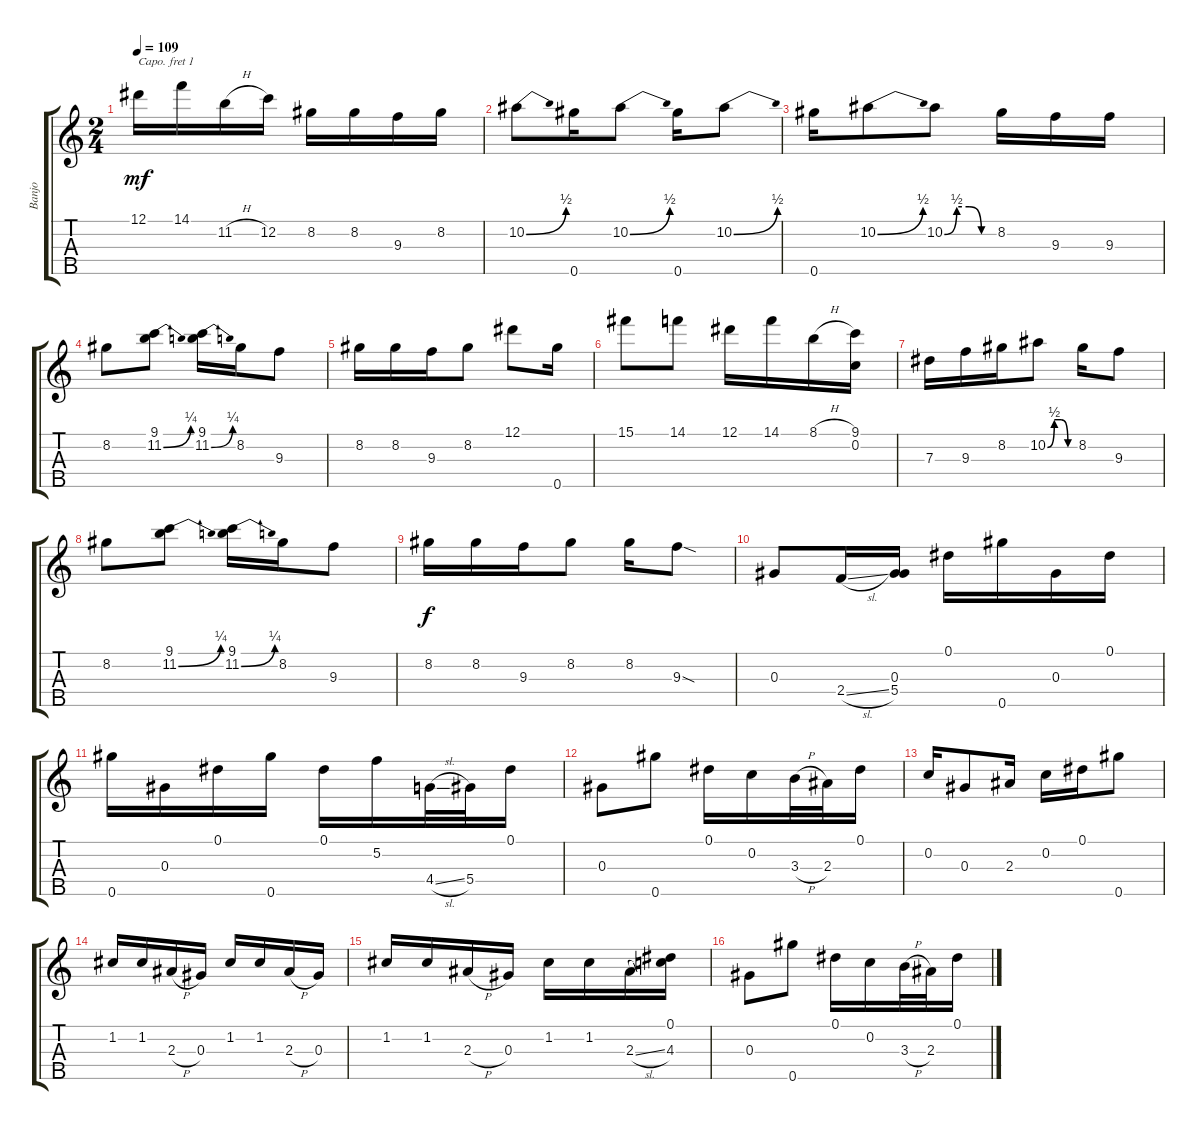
\track ("Banjo" "Banjo") {instrument banjo}
\staff {score tabs}
\capo 1
\tuning (D4 B3 G3 D3 G4) {hide}
\displaytranspose 12
\ts (2 4)
\tempo 109
\clef g2
\ks c
12.1.16{dy mf} 14.1.16 11.2{h}.16 12.2.16 8.2.16 8.2.16 9.3.16 8.2.16 |
10.2{be (bend 0 0 60 2)}.8 0.5.16 10.2{be (bend 0 0 60 2)}.8 0.5.16 10.2{be (bend 0 0 60 2)}.8 |
0.5.16 10.2{be (bend 0 0 60 2)}.8 10.2{be (custom 0 0 15 2 30 2 45 0 60 0)}.8 8.2.16 9.3.16 9.3.16 |
8.2.8 (9.1 11.2{be (bend 0 0 60 1)}).8 (9.1 11.2{be (bend 0 0 60 1)}).16 8.2.16 9.3.8 |
8.2.16 8.2.16 9.3.16 8.2.8 12.1.8 0.5.16 |
15.1.8 14.1.8 12.1.16 14.1.16 8.1{h}.16 (9.1 0.2).16 |
7.3.16 9.3.16 8.2.16 10.2{be (custom 0 0 15 2 30 2 45 0 60 0)}.8 8.2.16 9.3.8 |
8.2.8 (9.1 11.2{be (bend 0 0 60 1)}).8 (9.1 11.2{be (bend 0 0 60 1)}).16 8.2.16 9.3.8 |
8.2.16{dy f} 8.2.16 9.3.16 8.2.8 8.2.16 9.3{sod}.8 |
0.3.8 2.4{sl}.16 (0.3 5.4).16 0.1.16 0.5.16 0.3.16 0.1.16 |
0.5.16 0.3.16 0.1.16 0.5.16 0.1.16 5.2.16 4.4{sl}.32 5.4.32 0.1.16 |
0.3.8 0.5.8 0.1.16 0.2.16 3.3{h}.32 2.3.32 0.1.16 |
0.2.16 0.3.8 2.3.16 0.2.16 0.1.16 0.5.8 |
1.2.16 1.2.16 2.3{h}.16 0.3.16 1.2.16 1.2.16 2.3{h}.16 0.3.16 |
1.2.16 1.2.16 2.3{h}.16 0.3.16 1.2.16 1.2.16 2.3{sl}.16 (0.1 4.3).16 |
0.3.8 0.5.8 0.1.16 0.2.16 3.3{h}.32 2.3.32 0.1.16
